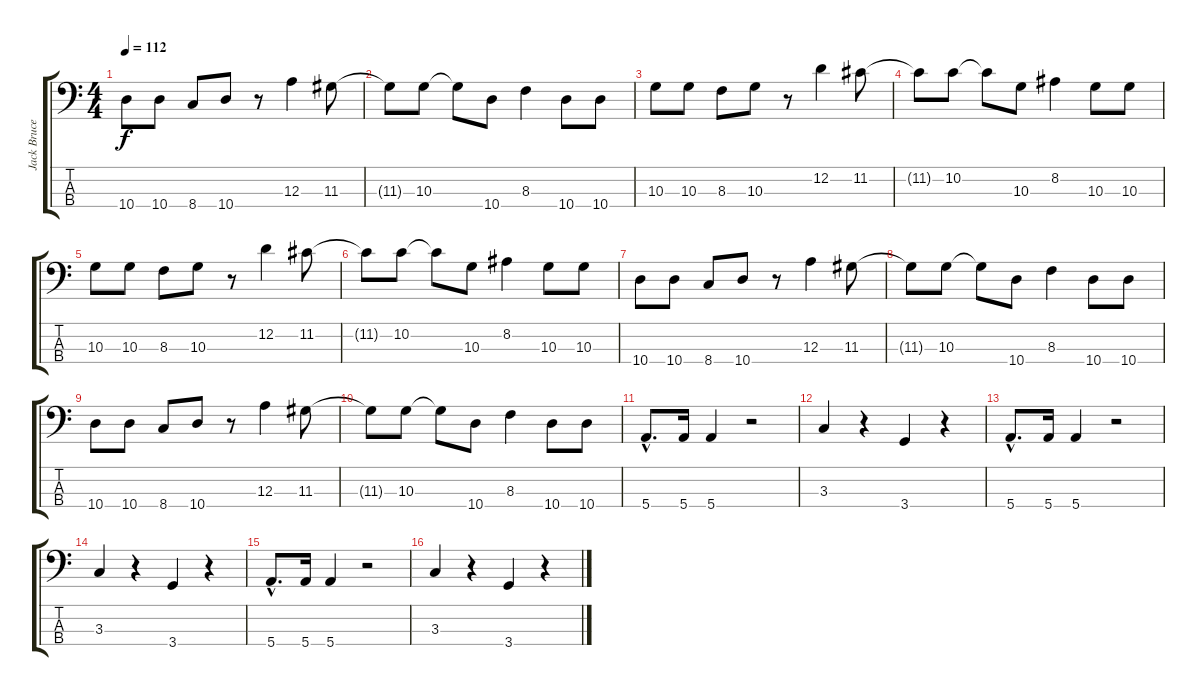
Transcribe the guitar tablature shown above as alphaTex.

\track ("Jack Bruce - Bass" "Jack Bruce") {instrument electricbassfinger}
\staff {score tabs}
\tuning (G2 D2 A1 E1) {hide}
\ts (4 4)
\tempo 112
\clef f4
\ks c
10.4.8{dy f} 10.4.8 8.4.8 10.4.8 r.8 12.3.4 11.3.8 |
11.3{t}.8 10.3.8 10.3{t}.8 10.4.8 8.3.4 10.4.8 10.4.8 |
10.3.8 10.3.8 8.3.8 10.3.8 r.8 12.2.4 11.2.8 |
11.2{t}.8 10.2.8 10.2{t}.8 10.3.8 8.2.4 10.3.8 10.3.8 |
10.3.8 10.3.8 8.3.8 10.3.8 r.8 12.2.4 11.2.8 |
11.2{t}.8 10.2.8 10.2{t}.8 10.3.8 8.2.4 10.3.8 10.3.8 |
10.4.8 10.4.8 8.4.8 10.4.8 r.8 12.3.4 11.3.8 |
11.3{t}.8 10.3.8 10.3{t}.8 10.4.8 8.3.4 10.4.8 10.4.8 |
10.4.8 10.4.8 8.4.8 10.4.8 r.8 12.3.4 11.3.8 |
11.3{t}.8 10.3.8 10.3{t}.8 10.4.8 8.3.4 10.4.8 10.4.8 |
5.4{hac}.8{d} 5.4.16 5.4.4 r.2 |
3.3.4 r.4 3.4.4 r.4 |
5.4{hac}.8{d} 5.4.16 5.4.4 r.2 |
3.3.4 r.4 3.4.4 r.4 |
5.4{hac}.8{d} 5.4.16 5.4.4 r.2 |
3.3.4 r.4 3.4.4 r.4
